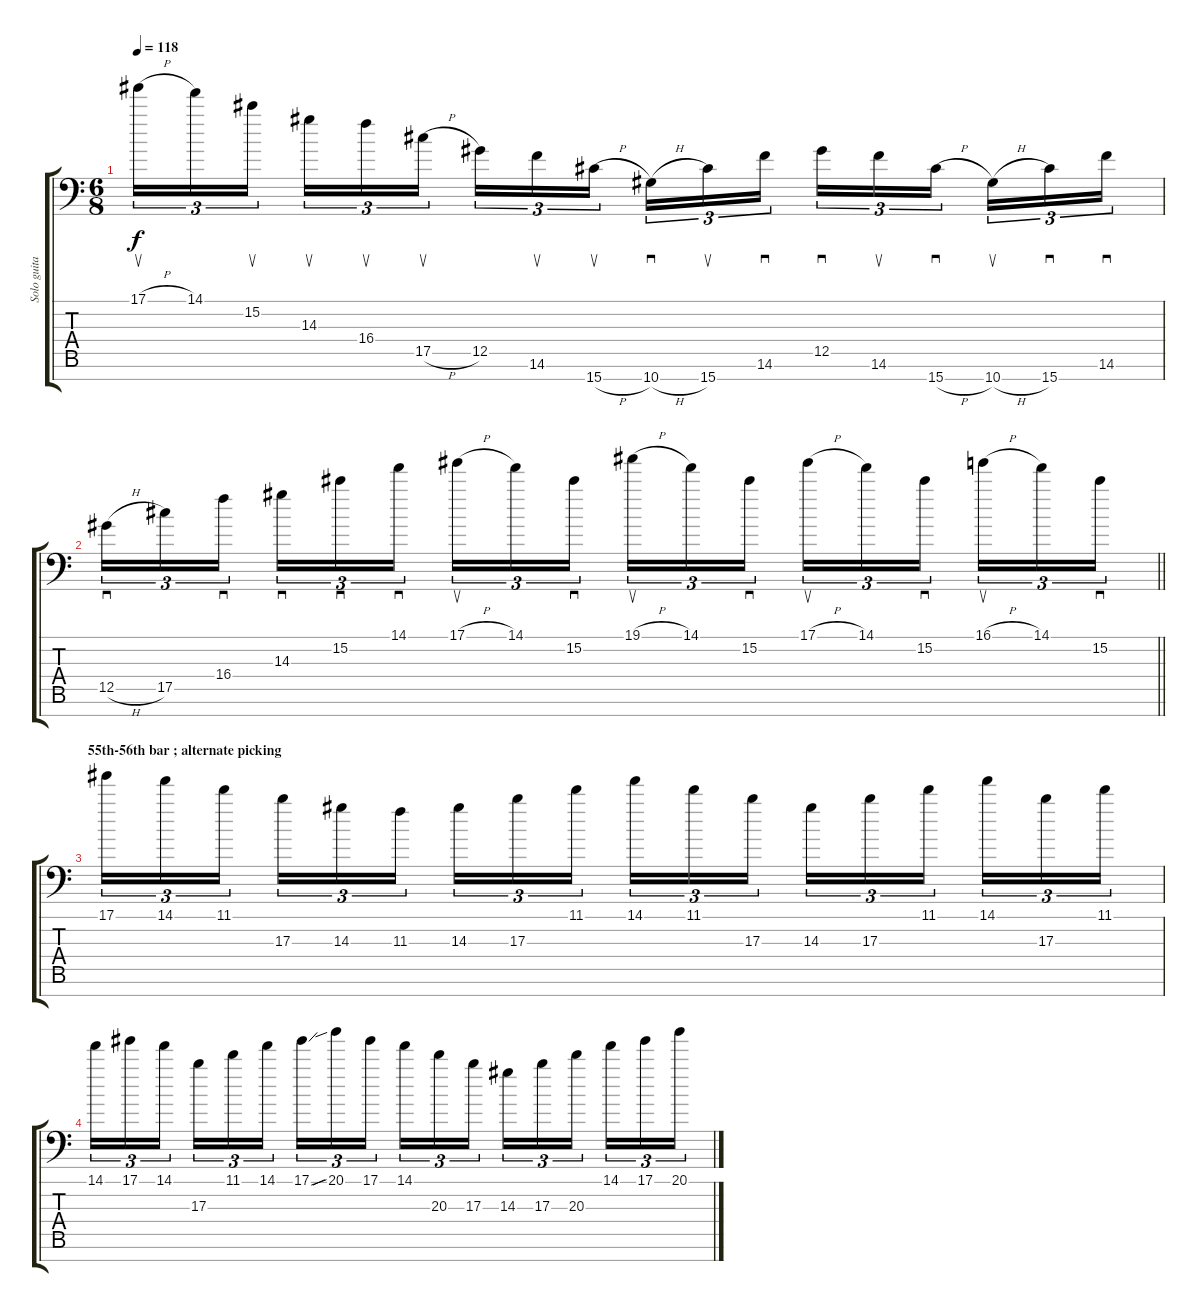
\track ("Solo guitar" "Solo guita") {instrument distortionguitar}
\staff {score tabs}
\tuning (Eb4 Bb3 Gb3 Db3 Ab2 Eb2 Bb1) {hide}
\ts (6 8)
\tempo 118
\clef f4
\ks c
17.1{h}.16{su tu (3 2) dy f} 14.1.16{tu (3 2)} 15.2.16{su tu (3 2) beam splitsecondary} 14.3.16{su tu (3 2)} 16.4.16{su tu (3 2)} 17.5{h}.16{su tu (3 2) beam splitsecondary} 12.5.16{tu (3 2)} 14.6.16{su tu (3 2)} 15.7{h}.16{su tu (3 2)} 10.7{h}.16{sd tu (3 2)} 15.7.16{su tu (3 2)} 14.6.16{sd tu (3 2) beam splitsecondary} 12.5.16{sd tu (3 2)} 14.6.16{su tu (3 2)} 15.7{h}.16{sd tu (3 2) beam splitsecondary} 10.7{h}.16{su tu (3 2)} 15.7.16{sd tu (3 2)} 14.6.16{sd tu (3 2)} |
\barLineRight lightlight
12.5{h}.16{sd tu (3 2)} 17.5.16{tu (3 2)} 16.4.16{sd tu (3 2) beam splitsecondary} 14.3.16{sd tu (3 2)} 15.2.16{sd tu (3 2)} 14.1.16{sd tu (3 2) beam splitsecondary} 17.1{h}.16{su tu (3 2)} 14.1.16{tu (3 2)} 15.2.16{sd tu (3 2)} 19.1{h}.16{su tu (3 2)} 14.1.16{tu (3 2)} 15.2.16{sd tu (3 2) beam splitsecondary} 17.1{h}.16{su tu (3 2)} 14.1.16{tu (3 2)} 15.2.16{sd tu (3 2) beam splitsecondary} 16.1{h}.16{su tu (3 2)} 14.1.16{tu (3 2)} 15.2.16{sd tu (3 2)} |
\section ("" "55th-56th bar ; alternate picking")
17.1.16{tu (3 2)} 14.1.16{tu (3 2) balance 0} 11.1.16{tu (3 2) beam splitsecondary} 17.3.16{tu (3 2)} 14.3.16{tu (3 2)} 11.3.16{tu (3 2) beam splitsecondary} 14.3.16{tu (3 2)} 17.3.16{tu (3 2)} 11.1.16{tu (3 2)} 14.1.16{tu (3 2)} 11.1.16{tu (3 2)} 17.3.16{tu (3 2) beam splitsecondary} 14.3.16{tu (3 2)} 17.3.16{tu (3 2)} 11.1.16{tu (3 2) beam splitsecondary} 14.1.16{tu (3 2)} 17.3.16{tu (3 2)} 11.1.16{tu (3 2)} |
14.1.16{tu (3 2)} 17.1.16{tu (3 2)} 14.1.16{tu (3 2) beam splitsecondary} 17.3.16{tu (3 2)} 11.1.16{tu (3 2)} 14.1.16{tu (3 2) beam splitsecondary} 17.1{ss}.16{tu (3 2)} 20.1{sib}.16{tu (3 2)} 17.1.16{tu (3 2)} 14.1.16{tu (3 2)} 20.3.16{tu (3 2)} 17.3.16{tu (3 2) beam splitsecondary} 14.3.16{tu (3 2)} 17.3.16{tu (3 2) balance 0} 20.3.16{tu (3 2) beam splitsecondary} 14.1.16{tu (3 2)} 17.1.16{tu (3 2)} 20.1{ss}.16{tu (3 2)}
